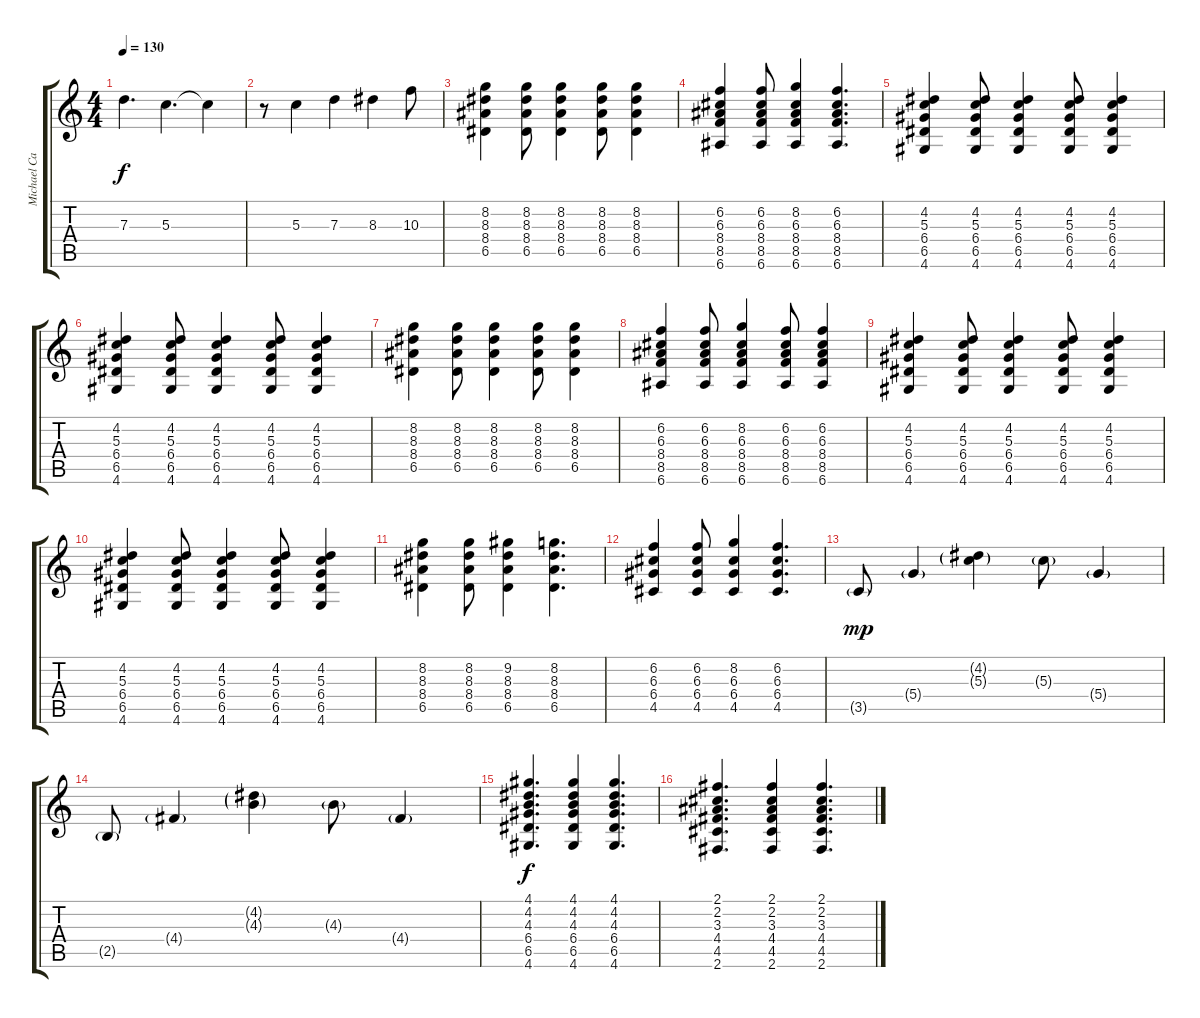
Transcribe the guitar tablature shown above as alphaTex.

\track ("Michael Carrol" "Michael Ca") {instrument electricguitarjazz}
\staff {score tabs}
\tuning (E4 B3 G3 D3 A2 E2) {hide}
\ts (4 4)
\tempo 130
\clef g2
\ks c
7.3.4{d dy f} 5.3.4{d} 5.3{t}.4 |
r.8 5.3.4 7.3.4 8.3.4 10.3.8 |
(8.2 8.3 8.4 6.5).4 (8.2 8.3 8.4 6.5).8 (8.2 8.3 8.4 6.5).4 (8.2 8.3 8.4 6.5).8 (8.2 8.3 8.4 6.5).4 |
(6.2 6.3 8.4 8.5 6.6).4 (6.2 6.3 8.4 8.5 6.6).8 (8.2 6.3 8.4 8.5 6.6).4 (6.2 6.3 8.4 8.5 6.6).4{d} |
(4.2 5.3 6.4 6.5 4.6).4 (4.2 5.3 6.4 6.5 4.6).8 (4.2 5.3 6.4 6.5 4.6).4 (4.2 5.3 6.4 6.5 4.6).8 (4.2 5.3 6.4 6.5 4.6).4 |
(4.2 5.3 6.4 6.5 4.6).4 (4.2 5.3 6.4 6.5 4.6).8 (4.2 5.3 6.4 6.5 4.6).4 (4.2 5.3 6.4 6.5 4.6).8 (4.2 5.3 6.4 6.5 4.6).4 |
(8.2 8.3 8.4 6.5).4 (8.2 8.3 8.4 6.5).8 (8.2 8.3 8.4 6.5).4 (8.2 8.3 8.4 6.5).8 (8.2 8.3 8.4 6.5).4 |
(6.2 6.3 8.4 8.5 6.6).4 (6.2 6.3 8.4 8.5 6.6).8 (8.2 6.3 8.4 8.5 6.6).4 (6.2 6.3 8.4 8.5 6.6).8 (6.2 6.3 8.4 8.5 6.6).4 |
(4.2 5.3 6.4 6.5 4.6).4 (4.2 5.3 6.4 6.5 4.6).8 (4.2 5.3 6.4 6.5 4.6).4 (4.2 5.3 6.4 6.5 4.6).8 (4.2 5.3 6.4 6.5 4.6).4 |
(4.2 5.3 6.4 6.5 4.6).4 (4.2 5.3 6.4 6.5 4.6).8 (4.2 5.3 6.4 6.5 4.6).4 (4.2 5.3 6.4 6.5 4.6).8 (4.2 5.3 6.4 6.5 4.6).4 |
(8.2 8.3 8.4 6.5).4 (8.2 8.3 8.4 6.5).8 (9.2 8.3 8.4 6.5).4 (8.2 8.3 8.4 6.5).4{d} |
(6.2 6.3 6.4 4.5).4 (6.2 6.3 6.4 4.5).8 (8.2 6.3 6.4 4.5).4 (6.2 6.3 6.4 4.5).4{d} |
3.5{g}.8{dy mp} 5.4{g}.4 (4.2{g} 5.3{g}).4 5.3{g}.8 5.4{g}.4 |
2.5{g}.8 4.4{g}.4 (4.2{g} 4.3{g}).4 4.3{g}.8 4.4{g}.4 |
(4.1 4.2 4.3 6.4 6.5 4.6).4{d dy f} (4.1 4.2 4.3 6.4 6.5 4.6).4 (4.1 4.2 4.3 6.4 6.5 4.6).4{d} |
(2.1 2.2 3.3 4.4 4.5 2.6).4{d} (2.1 2.2 3.3 4.4 4.5 2.6).4 (2.1 2.2 3.3 4.4 4.5 2.6).4{d}
